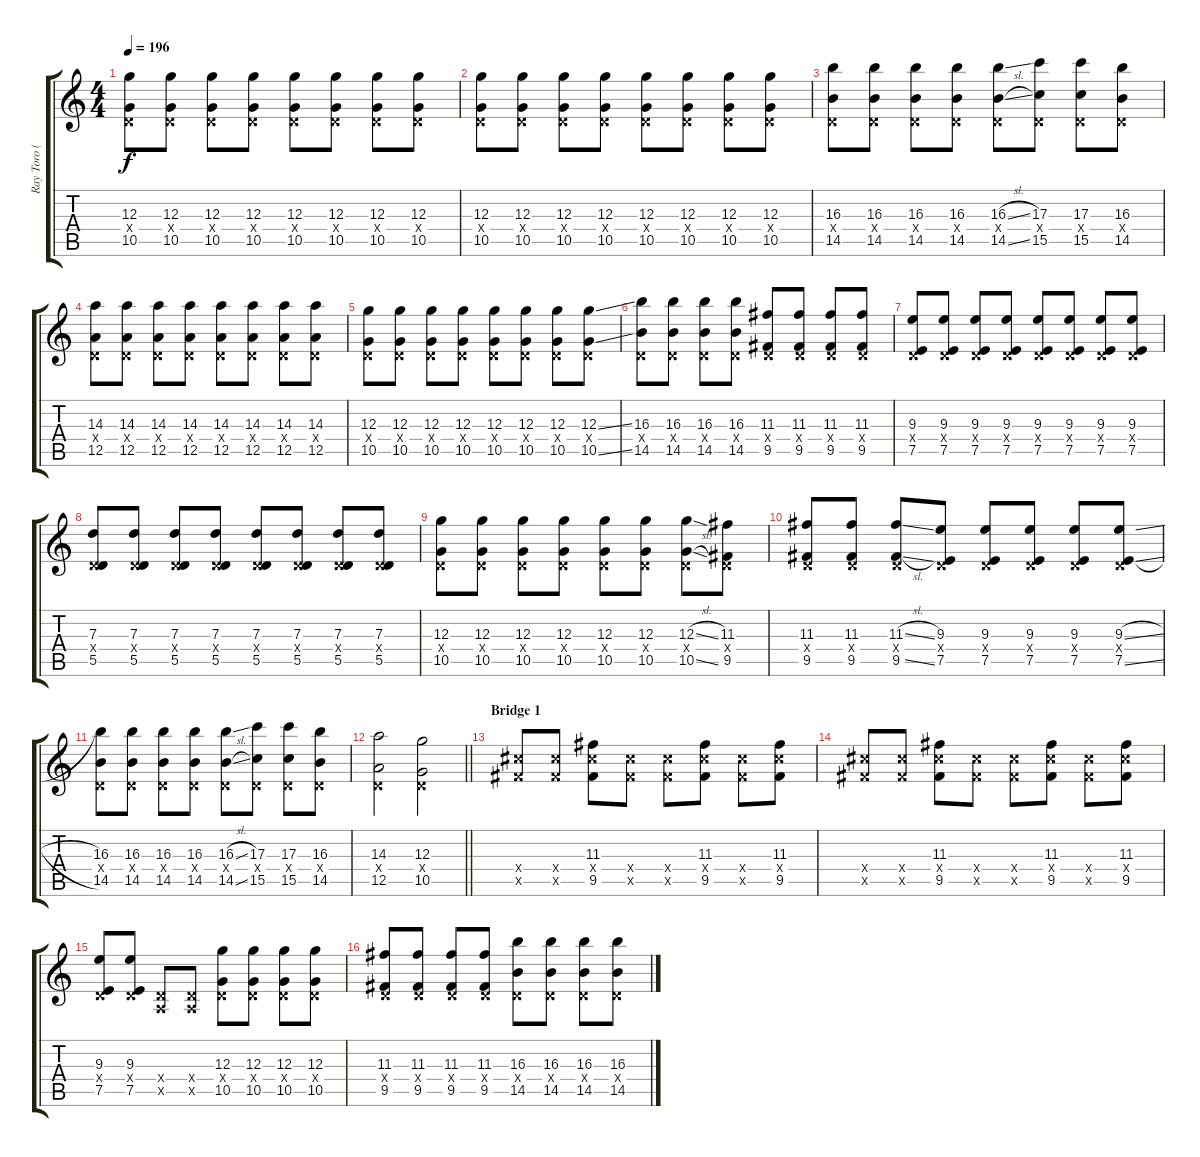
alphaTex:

\track ("Ray Toro (lead guitar)" "Ray Toro (") {instrument distortionguitar}
\staff {score tabs}
\tuning (E4 B3 G3 D3 A2 E2) {hide}
\ts (4 4)
\tempo 196
\clef g2
\ks c
(12.3 0.4{x} 10.5).8{dy f} (12.3 0.4{x} 10.5).8 (12.3 0.4{x} 10.5).8 (12.3 0.4{x} 10.5).8 (12.3 0.4{x} 10.5).8 (12.3 0.4{x} 10.5).8 (12.3 0.4{x} 10.5).8 (12.3 0.4{x} 10.5).8 |
(12.3 0.4{x} 10.5).8 (12.3 0.4{x} 10.5).8 (12.3 0.4{x} 10.5).8 (12.3 0.4{x} 10.5).8 (12.3 0.4{x} 10.5).8 (12.3 0.4{x} 10.5).8 (12.3 0.4{x} 10.5).8 (12.3 0.4{x} 10.5).8 |
(16.3 0.4{x} 14.5).8 (16.3 0.4{x} 14.5).8 (16.3 0.4{x} 14.5).8 (16.3 0.4{x} 14.5).8 (16.3{sl} 0.4{x} 14.5{sl}).8 (17.3 0.4{x} 15.5).8 (17.3 0.4{x} 15.5).8 (16.3 0.4{x} 14.5).8 |
(14.3 0.4{x} 12.5).8 (14.3 0.4{x} 12.5).8 (14.3 0.4{x} 12.5).8 (14.3 0.4{x} 12.5).8 (14.3 0.4{x} 12.5).8 (14.3 0.4{x} 12.5).8 (14.3 0.4{x} 12.5).8 (14.3 0.4{x} 12.5).8 |
(12.3 0.4{x} 10.5).8 (12.3 0.4{x} 10.5).8 (12.3 0.4{x} 10.5).8 (12.3 0.4{x} 10.5).8 (12.3 0.4{x} 10.5).8 (12.3 0.4{x} 10.5).8 (12.3 0.4{x} 10.5).8 (12.3{ss} 0.4{x} 10.5{ss}).8 |
(16.3 0.4{x} 14.5).8 (16.3 0.4{x} 14.5).8 (16.3 0.4{x} 14.5).8 (16.3 0.4{x} 14.5).8 (11.3 0.4{x} 9.5).8 (11.3 0.4{x} 9.5).8 (11.3 0.4{x} 9.5).8 (11.3 0.4{x} 9.5).8 |
(9.3 0.4{x} 7.5).8 (9.3 0.4{x} 7.5).8 (9.3 0.4{x} 7.5).8 (9.3 0.4{x} 7.5).8 (9.3 0.4{x} 7.5).8 (9.3 0.4{x} 7.5).8 (9.3 0.4{x} 7.5).8 (9.3 0.4{x} 7.5).8 |
(7.3 0.4{x} 5.5).8 (7.3 0.4{x} 5.5).8 (7.3 0.4{x} 5.5).8 (7.3 0.4{x} 5.5).8 (7.3 0.4{x} 5.5).8 (7.3 0.4{x} 5.5).8 (7.3 0.4{x} 5.5).8 (7.3 0.4{x} 5.5).8 |
(12.3 0.4{x} 10.5).8 (12.3 0.4{x} 10.5).8 (12.3 0.4{x} 10.5).8 (12.3 0.4{x} 10.5).8 (12.3 0.4{x} 10.5).8 (12.3 0.4{x} 10.5).8 (12.3{sl} 0.4{x} 10.5{sl}).8 (11.3 0.4{x} 9.5).8 |
(11.3 0.4{x} 9.5).8 (11.3 0.4{x} 9.5).8 (11.3{sl} 0.4{x} 9.5{sl}).8 (9.3 0.4{x} 7.5).8 (9.3 0.4{x} 7.5).8 (9.3 0.4{x} 7.5).8 (9.3 0.4{x} 7.5).8 (9.3{sl} 0.4{x} 7.5{sl}).8 |
(16.3 0.4{x} 14.5).8 (16.3 0.4{x} 14.5).8 (16.3 0.4{x} 14.5).8 (16.3 0.4{x} 14.5).8 (16.3{sl} 0.4{x} 14.5{sl}).8 (17.3 0.4{x} 15.5).8 (17.3 0.4{x} 15.5).8 (16.3 0.4{x} 14.5).8 |
\barLineRight lightlight
(14.3 0.4{x} 12.5).2 (12.3 0.4{x} 10.5).2 |
\section ("" "Bridge 1")
(11.4{x} 9.5{x}).8 (11.4{x} 9.5{x}).8 (11.3 11.4{x} 9.5).8 (11.4{x} 9.5{x}).8 (11.4{x} 9.5{x}).8 (11.3 11.4{x} 9.5).8 (11.4{x} 9.5{x}).8 (11.3 11.4{x} 9.5).8 |
(11.4{x} 9.5{x}).8 (11.4{x} 9.5{x}).8 (11.3 11.4{x} 9.5).8 (11.4{x} 9.5{x}).8 (11.4{x} 9.5{x}).8 (11.3 11.4{x} 9.5).8 (11.4{x} 9.5{x}).8 (11.3 11.4{x} 9.5).8 |
(9.3 0.4{x} 7.5).8 (9.3 0.4{x} 7.5).8 (0.4{x} 0.5{x}).8 (0.4{x} 0.5{x}).8 (12.3 0.4{x} 10.5).8 (12.3 0.4{x} 10.5).8 (12.3 0.4{x} 10.5).8 (12.3 0.4{x} 10.5).8 |
(11.3 0.4{x} 9.5).8 (11.3 0.4{x} 9.5).8 (11.3 0.4{x} 9.5).8 (11.3 0.4{x} 9.5).8 (16.3 0.4{x} 14.5).8 (16.3 0.4{x} 14.5).8 (16.3 0.4{x} 14.5).8 (16.3 0.4{x} 14.5).8
